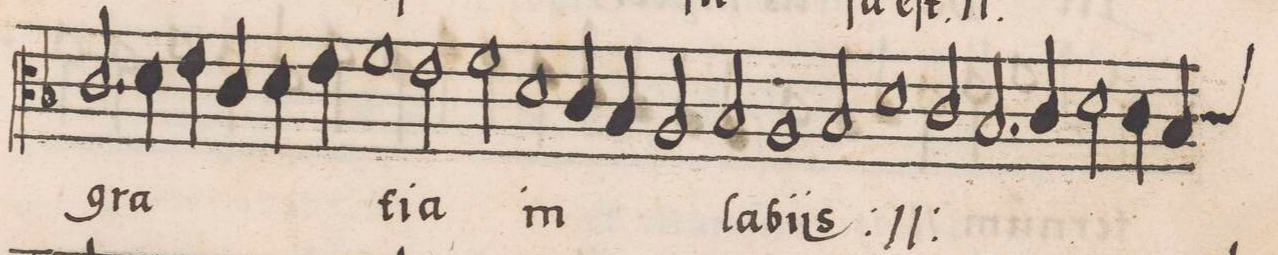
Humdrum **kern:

**kern	**text
*I"CANTVS	*
*clefC3	*
*k[b-]	*
*met(C)	*
*M2/1	*
2.c/	gra-
4d\	.
4e\	.
4c/	.
=6-	=6-
4d\	.
4e\	.
1f	-ti-
2e\	-a
=7-	=7-
2f\	.
1d	in
4c/	.
4B-/	.
=8-	=8-
2A/	.
2B-/	la-
1A	-bi-
=9-	=9-
2B-/	-is
*	*ij
1d	in
2c/	.
=10-	=10-
2.B-/	la-
4c/	.
2d\	.
4c\	.
*custos:c	*
4B-/	.
=11-	=11-
*-	*-
